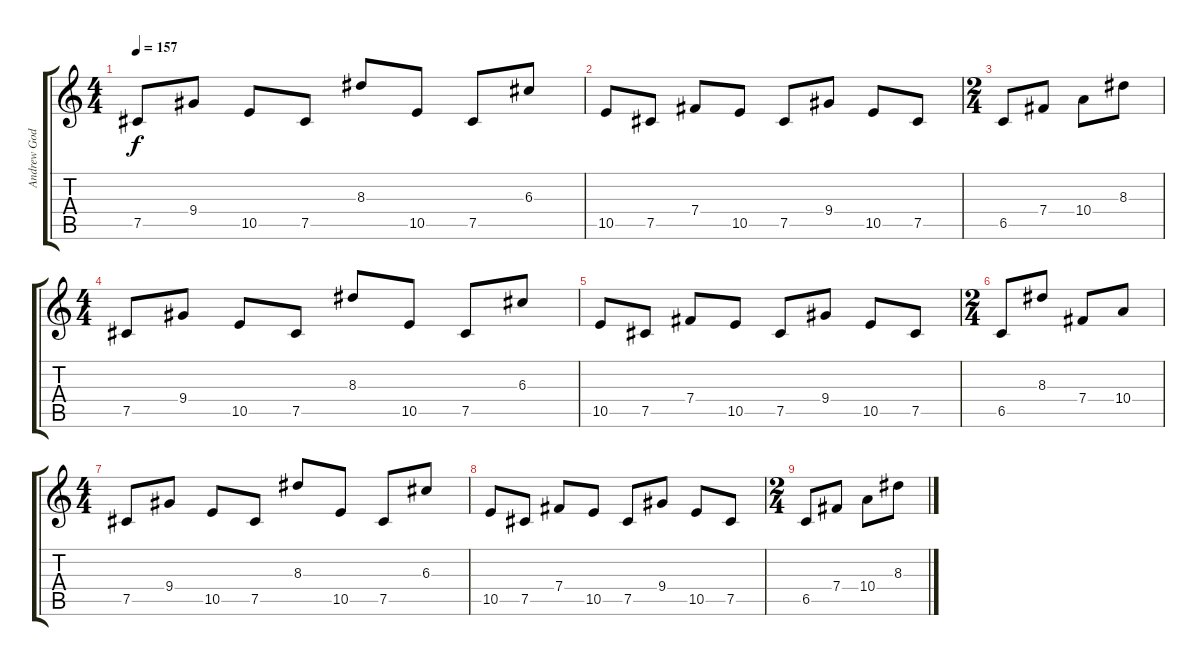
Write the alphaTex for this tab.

\track ("Andrew Goddard" "Andrew God") {instrument overdrivenguitar}
\staff {score tabs}
\tuning (E4 B3 G3 B2 Gb2 B1) {hide}
\ts (4 4)
\tempo 157
\clef g2
\ks c
7.5.8{dy f} 9.4.8 10.5.8 7.5.8 8.3.8 10.5.8 7.5.8 6.3.8 |
10.5.8 7.5.8 7.4.8 10.5.8 7.5.8 9.4.8 10.5.8 7.5.8 |
\ts (2 4)
6.5.8 7.4.8 10.4.8 8.3.8 |
\ts (4 4)
7.5.8 9.4.8 10.5.8 7.5.8 8.3.8 10.5.8 7.5.8 6.3.8 |
10.5.8 7.5.8 7.4.8 10.5.8 7.5.8 9.4.8 10.5.8 7.5.8 |
\ts (2 4)
6.5.8 8.3.8 7.4.8 10.4.8 |
\ts (4 4)
7.5.8 9.4.8 10.5.8 7.5.8 8.3.8 10.5.8 7.5.8 6.3.8 |
10.5.8 7.5.8 7.4.8 10.5.8 7.5.8 9.4.8 10.5.8 7.5.8 |
\ts (2 4)
6.5.8 7.4.8 10.4.8 8.3.8
